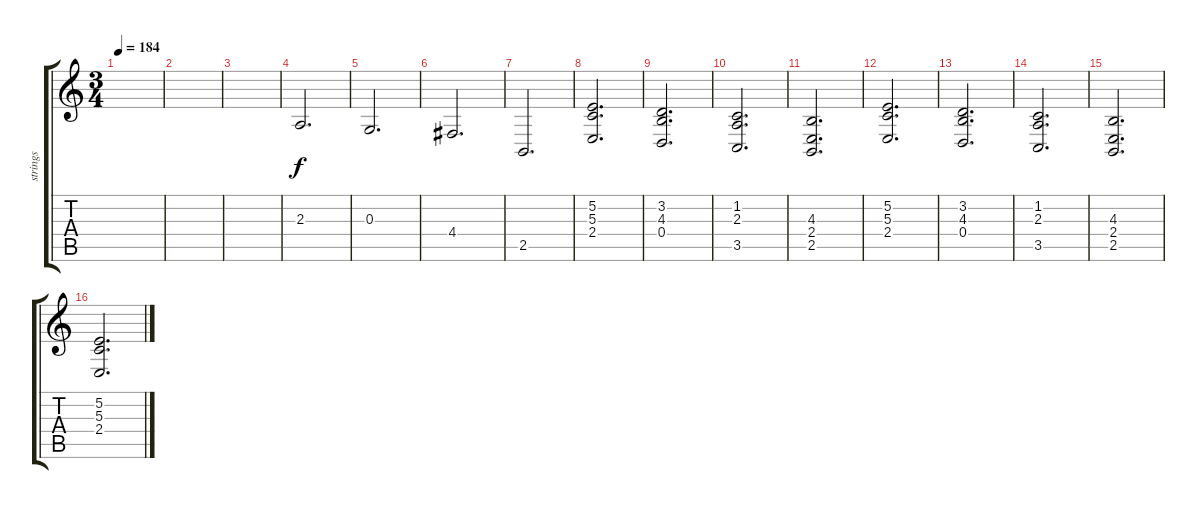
\track ("strings" "strings") {instrument viola}
\staff {score tabs}
\tuning (E4 B3 G3 D3 A2 E2) {hide}
\ts (3 4)
\tempo 184
\clef g2
\ks c
|
|
|
2.3.2{d} |
0.3.2{d} |
4.4.2{d} |
2.5.2{d} |
(5.2 5.3 2.4).2{d} |
(3.2 4.3 0.4).2{d} |
(1.2 2.3 3.5).2{d} |
(4.3 2.4 2.5).2{d} |
(5.2 5.3 2.4).2{d} |
(3.2 4.3 0.4).2{d} |
(1.2 2.3 3.5).2{d} |
(4.3 2.4 2.5).2{d} |
(5.2 5.3 2.4).2{d}
